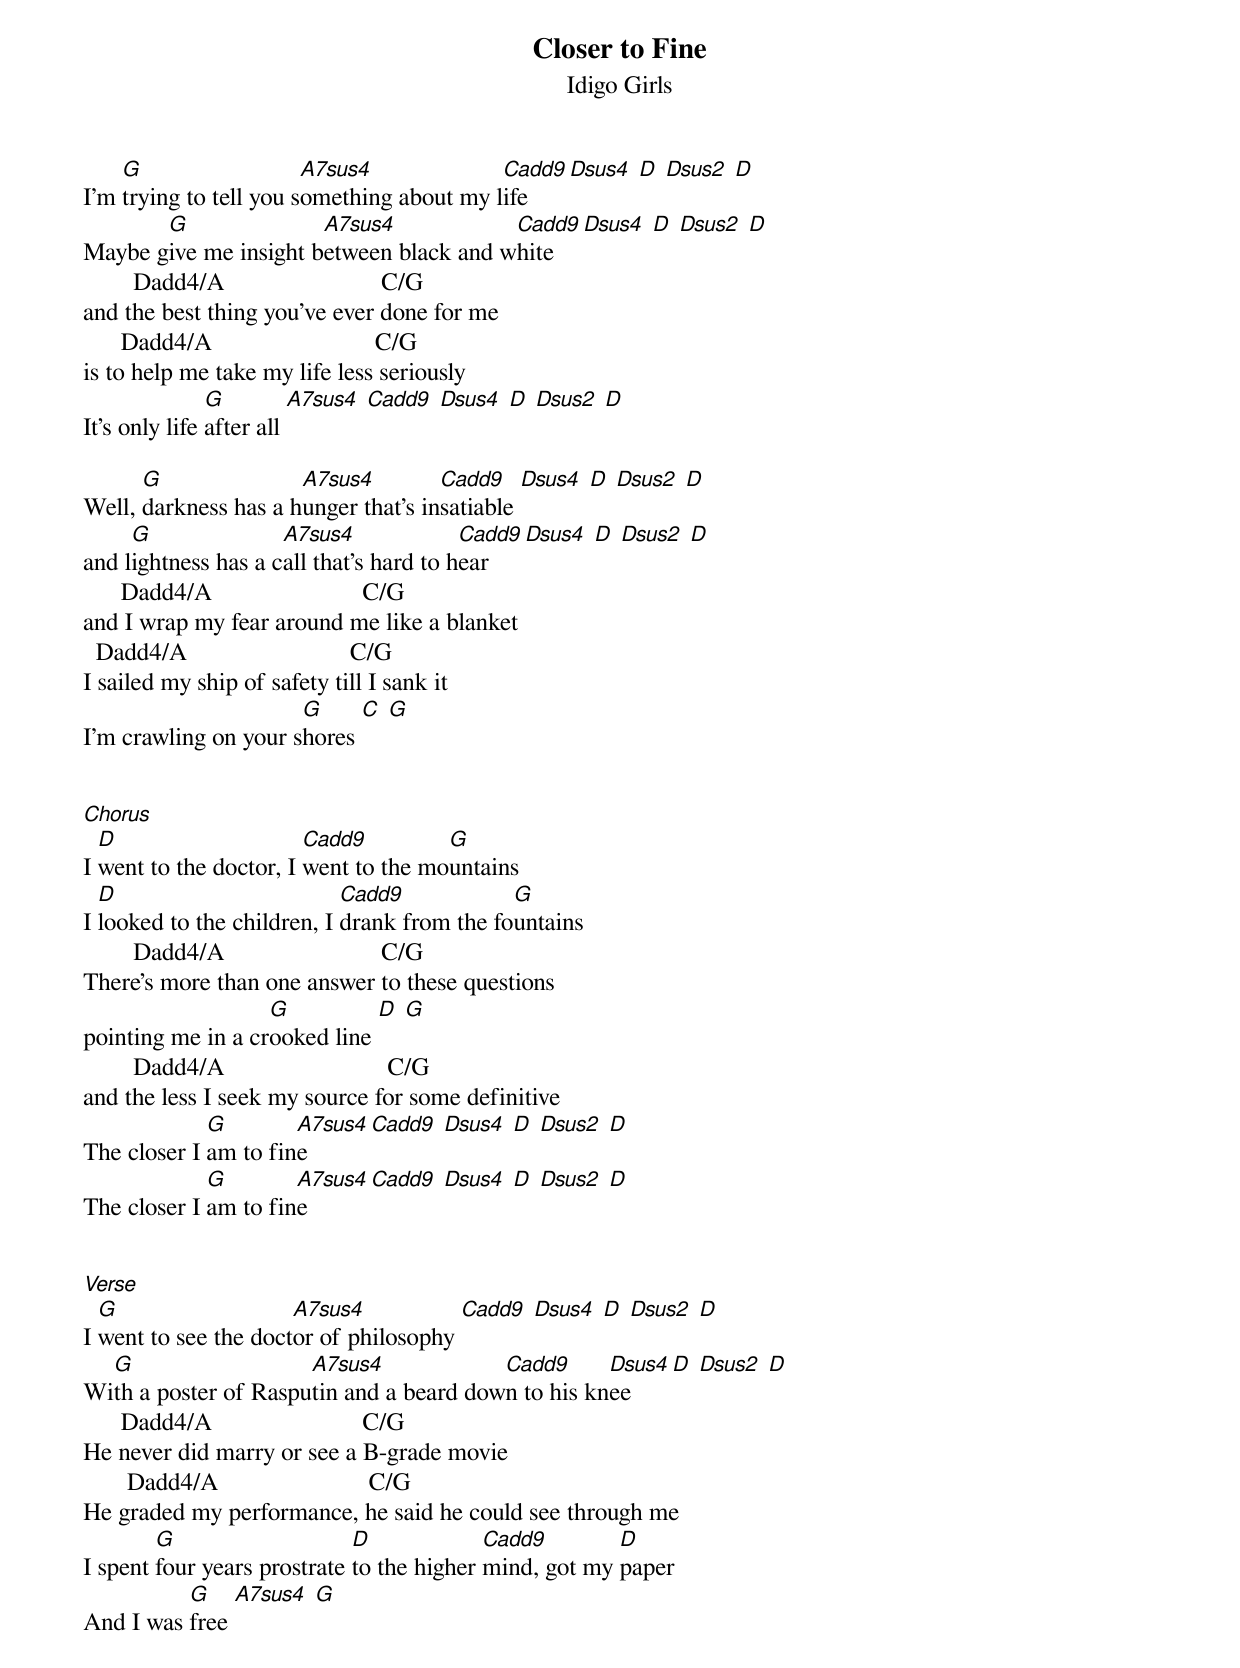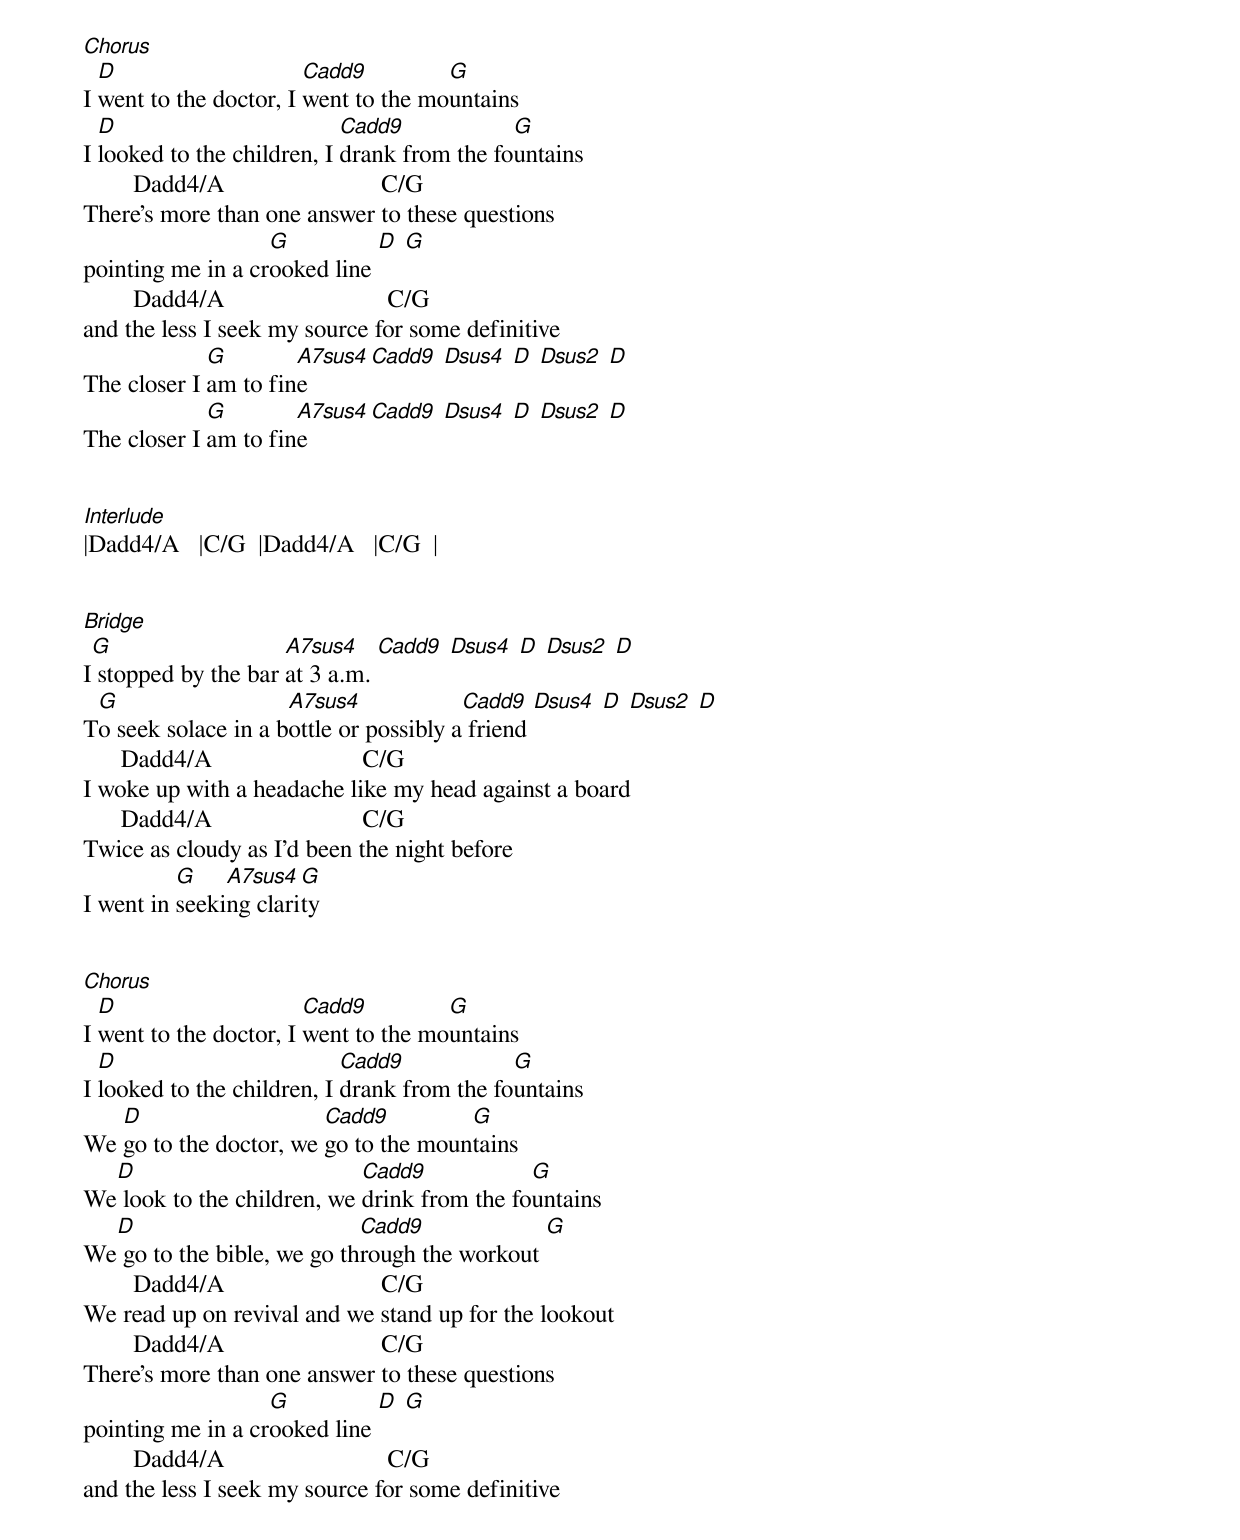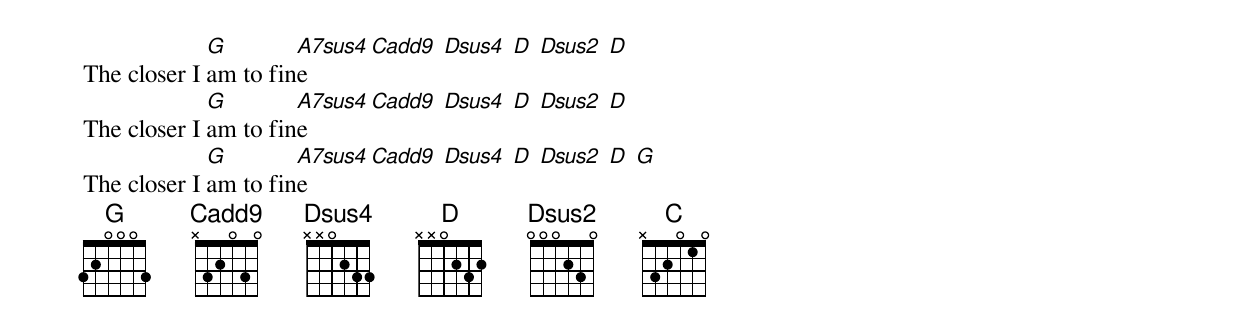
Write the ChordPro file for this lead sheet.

{title:Closer to Fine}
{subtitle:Idigo Girls}
I'm [G]trying to tell you s[A7sus4]omething about my l[Cadd9]ife [Dsus4] [D] [Dsus2] [D]
Maybe g[G]ive me insight b[A7sus4]etween black and w[Cadd9]hite [Dsus4] [D] [Dsus2] [D]
        Dadd4/A                         C/G
and the best thing you've ever done for me
      Dadd4/A                          C/G
is to help me take my life less seriously
It's only life [G]after all [A7sus4] [Cadd9] [Dsus4] [D] [Dsus2] [D]

Well, [G]darkness has a h[A7sus4]unger that's in[Cadd9]satiable [Dsus4] [D] [Dsus2] [D]
and l[G]ightness has a c[A7sus4]all that's hard to h[Cadd9]ear [Dsus4] [D] [Dsus2] [D]
      Dadd4/A                        C/G
and I wrap my fear around me like a blanket
  Dadd4/A                          C/G
I sailed my ship of safety till I sank it
I'm crawling on your s[G]hores [C] [G]


[Chorus]
I [D]went to the doctor, I [Cadd9]went to the mo[G]untains
I [D]looked to the children, I [Cadd9]drank from the fo[G]untains
        Dadd4/A                         C/G
There's more than one answer to these questions
pointing me in a cr[G]ooked line [D] [G]
        Dadd4/A                          C/G
and the less I seek my source for some definitive
The closer I [G]am to fin[A7sus4]e [Cadd9] [Dsus4] [D] [Dsus2] [D]
The closer I [G]am to fin[A7sus4]e [Cadd9] [Dsus4] [D] [Dsus2] [D]


[Verse]
I [G]went to see the doct[A7sus4]or of philosophy [Cadd9] [Dsus4] [D] [Dsus2] [D]
Wi[G]th a poster of Raspu[A7sus4]tin and a beard dow[Cadd9]n to his kn[Dsus4]ee [D] [Dsus2] [D]
      Dadd4/A                        C/G
He never did marry or see a B-grade movie
       Dadd4/A                        C/G
He graded my performance, he said he could see through me
I spent [G]four years prostrate [D]to the higher [Cadd9]mind, got my [D]paper
And I was [G]free [A7sus4] [G]


[Chorus]
I [D]went to the doctor, I [Cadd9]went to the mo[G]untains
I [D]looked to the children, I [Cadd9]drank from the fo[G]untains
        Dadd4/A                         C/G
There's more than one answer to these questions
pointing me in a cr[G]ooked line [D] [G]
        Dadd4/A                          C/G
and the less I seek my source for some definitive
The closer I [G]am to fin[A7sus4]e [Cadd9] [Dsus4] [D] [Dsus2] [D]
The closer I [G]am to fin[A7sus4]e [Cadd9] [Dsus4] [D] [Dsus2] [D]


[Interlude]
|Dadd4/A   |C/G  |Dadd4/A   |C/G  |


[Bridge]
I[G] stopped by the bar [A7sus4]at 3 a.m. [Cadd9] [Dsus4] [D] [Dsus2] [D]
T[G]o seek solace in a b[A7sus4]ottle or possibly a[Cadd9] friend [Dsus4] [D] [Dsus2] [D]
      Dadd4/A                        C/G
I woke up with a headache like my head against a board
      Dadd4/A                        C/G
Twice as cloudy as I'd been the night before
I went in [G]seeki[A7sus4]ng clari[G]ty


[Chorus]
I [D]went to the doctor, I [Cadd9]went to the mo[G]untains
I [D]looked to the children, I [Cadd9]drank from the fo[G]untains
We [D]go to the doctor, we [Cadd9]go to the moun[G]tains
We[D] look to the children, we [Cadd9]drink from the fo[G]untains
We[D] go to the bible, we go th[Cadd9]rough the workout [G]
        Dadd4/A                         C/G
We read up on revival and we stand up for the lookout
        Dadd4/A                         C/G
There's more than one answer to these questions
pointing me in a cr[G]ooked line [D] [G]
        Dadd4/A                          C/G
and the less I seek my source for some definitive
The closer I [G]am to fin[A7sus4]e [Cadd9] [Dsus4] [D] [Dsus2] [D]
The closer I [G]am to fin[A7sus4]e [Cadd9] [Dsus4] [D] [Dsus2] [D]
The closer I [G]am to fin[A7sus4]e [Cadd9] [Dsus4] [D] [Dsus2] [D] [G]
